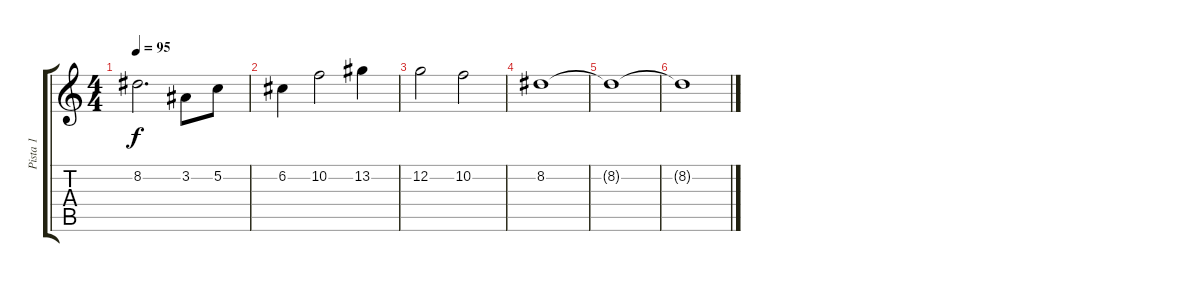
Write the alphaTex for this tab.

\track ("Pista 1" "Pista 1") {instrument overdrivenguitar}
\staff {score tabs}
\tuning (C4 G3 Eb3 Bb2 F2 C2) {hide}
\ts (4 4)
\tempo 95
\clef g2
\ks c
8.2{t}.2{d dy f} 3.2.8 5.2.8 |
6.2.4{balance 8} 10.2.2 13.2.4 |
12.2.2 10.2.2 |
8.2.1{volume 0} |
8.2{t}.1 |
8.2{t}.1
